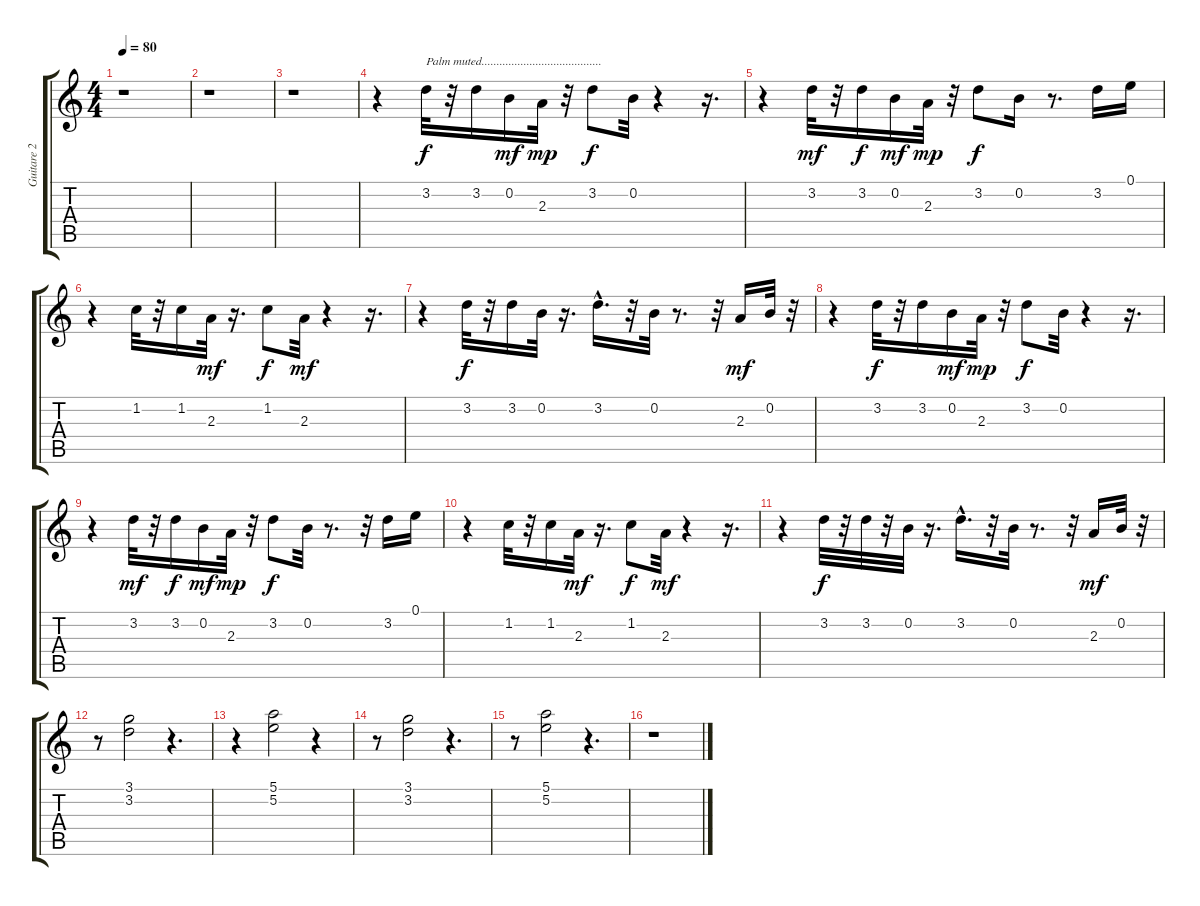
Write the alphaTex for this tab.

\track ("Guitare 2" "Guitare 2") {instrument distortionguitar}
\staff {score tabs}
\tuning (E4 B3 G3 D3 A2 E2) {hide}
\ts (4 4)
\tempo 80
\clef g2
\ks c
r.1{dy f} |
r.1 |
r.1 |
r.4 3.2.32{txt "Palm muted........................................"} r.32 3.2.16 0.2.16{dy mf} 2.3.32{dy mp} r.32 3.2.8{dy f} 0.2.32 r.4 r.16{d} |
r.4 3.2.32{dy mf} r.32 3.2.16{dy f} 0.2.16{dy mf} 2.3.32{dy mp} r.32 3.2.8{dy f} 0.2.16 r.8{d} 3.2.16 0.1.16 |
r.4 1.2.32 r.32 1.2.16 2.3.32{dy mf} r.16{d} 1.2.8{dy f} 2.3.32{dy mf} r.4 r.16{d} |
r.4 3.2.32{dy f} r.32 3.2.16 0.2.32 r.16{d} 3.2{hac}.16{d} r.32 0.2.32 r.8{d} r.32 2.3.16{dy mf} 0.2.32 r.32 |
r.4 3.2.32{dy f} r.32 3.2.16 0.2.16{dy mf} 2.3.32{dy mp} r.32 3.2.8{dy f} 0.2.32 r.4 r.16{d} |
r.4 3.2.32{dy mf} r.32 3.2.16{dy f} 0.2.16{dy mf} 2.3.32{dy mp} r.32 3.2.8{dy f} 0.2.32 r.8{d} r.32 3.2.16 0.1.16 |
r.4 1.2.32 r.32 1.2.16 2.3.32{dy mf} r.16{d} 1.2.8{dy f} 2.3.32{dy mf} r.4 r.16{d} |
r.4 3.2.32{dy f} r.32 3.2.32 r.32 0.2.32 r.16{d} 3.2{hac}.16{d} r.32 0.2.32 r.8{d} r.32 2.3.16{dy mf} 0.2.32 r.32 |
r.8 (3.1 3.2).2 r.4{d} |
r.4 (5.1 5.2).2 r.4 |
r.8 (3.1 3.2).2 r.4{d} |
r.8 (5.1 5.2).2 r.4{d} |
r.1
